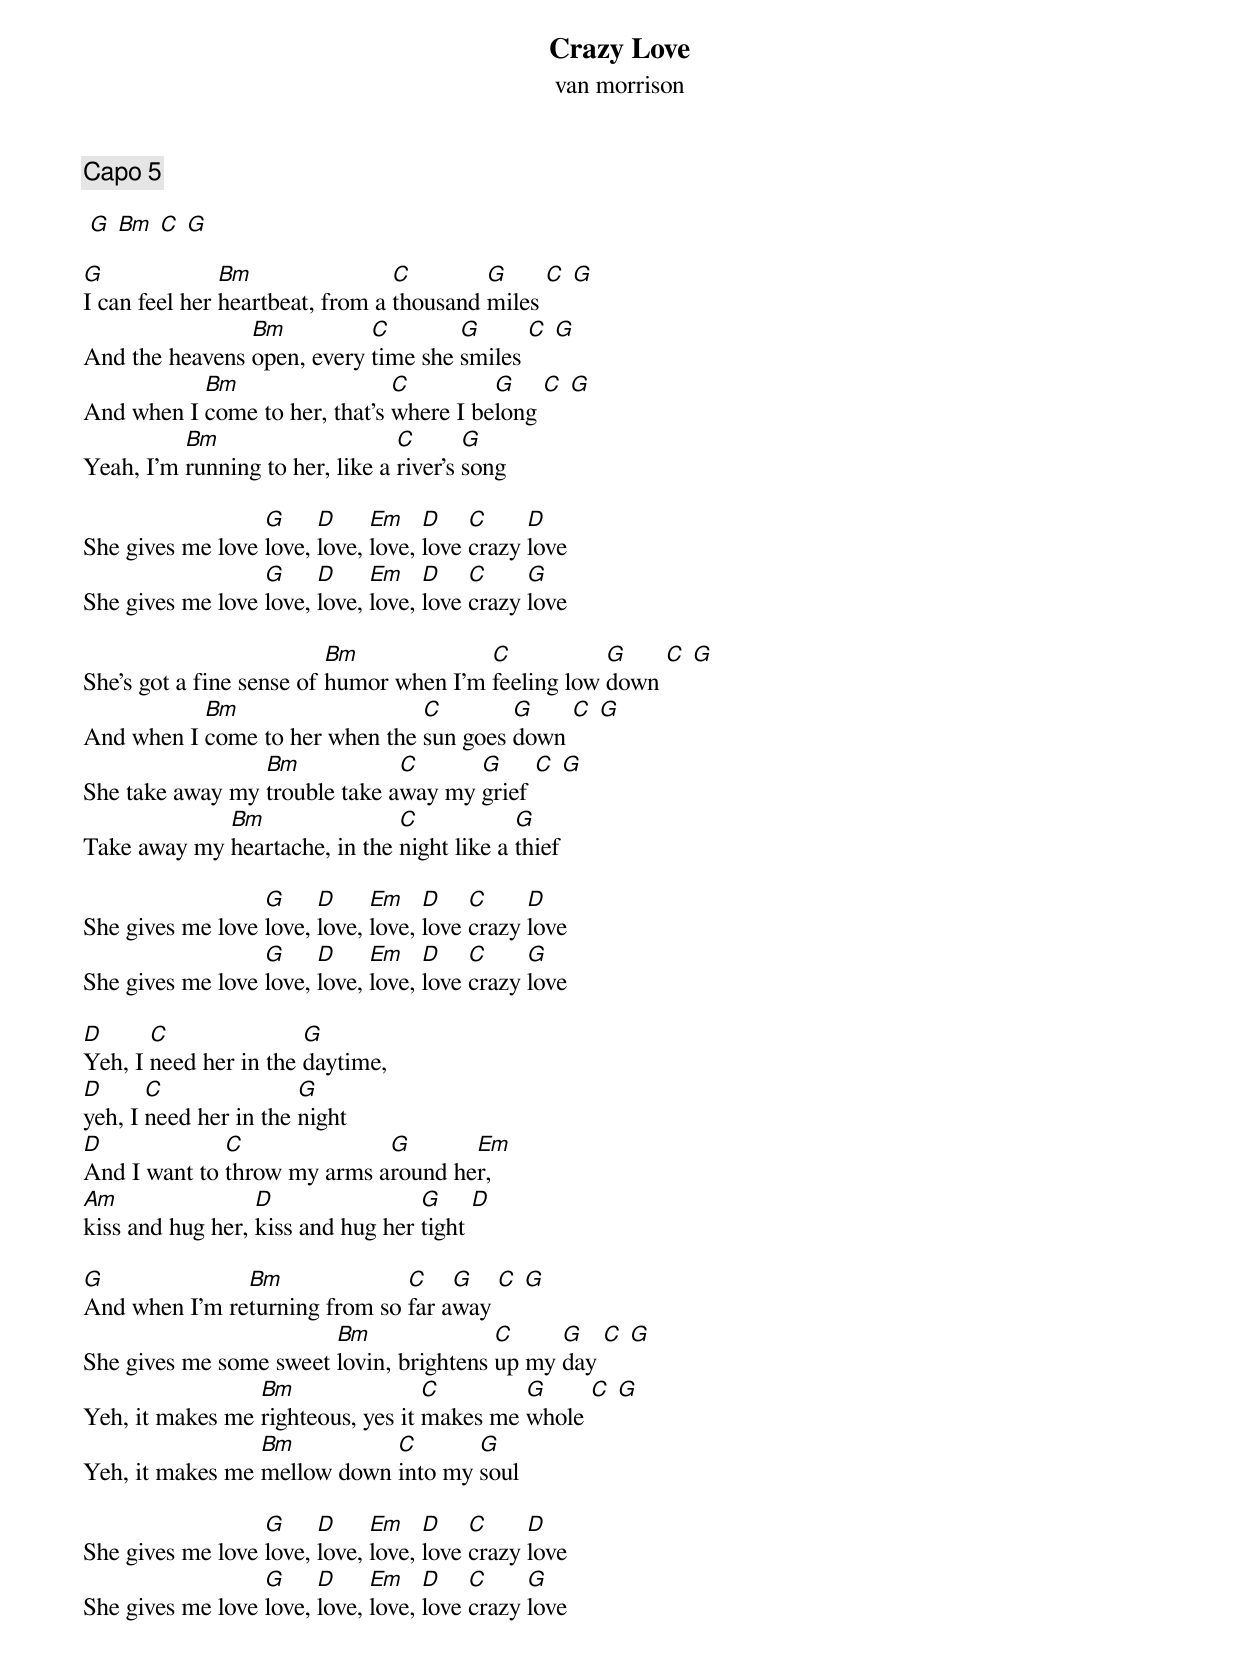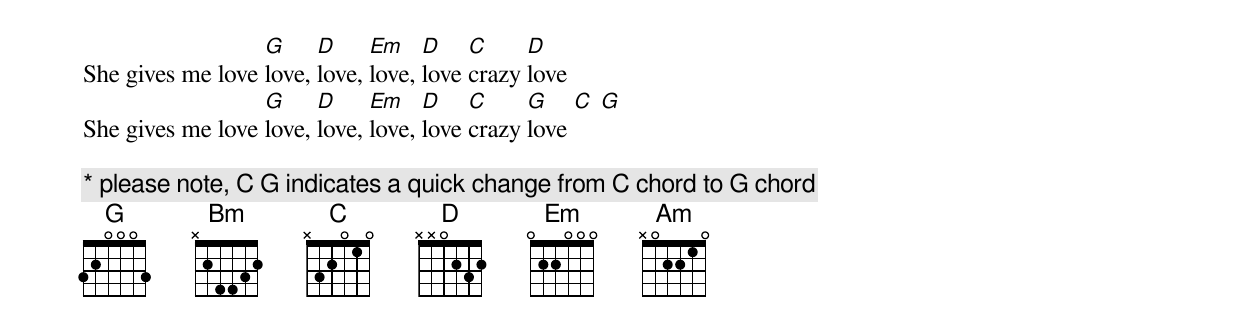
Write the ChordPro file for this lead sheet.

{title: Crazy Love}
{subtitle: van morrison}
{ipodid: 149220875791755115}

{c:Capo 5}

 [G] [Bm] [C] [G]

[G]I can feel her [Bm]heartbeat, from a [C]thousand [G]miles [C] [G]
And the heavens [Bm]open, every [C]time she [G]smiles [C] [G]
And when I [Bm]come to her, that's [C]where I be[G]long [C] [G]
Yeah, I'm [Bm]running to her, like a [C]river's [G]song

She gives me love [G]love, [D]love, [Em]love, [D]love [C]crazy [D]love
She gives me love [G]love, [D]love, [Em]love, [D]love [C]crazy [G]love

She's got a fine sense of [Bm]humor when I'm [C]feeling low [G]down [C] [G]
And when I [Bm]come to her when the [C]sun goes [G]down [C] [G]
She take away my [Bm]trouble take a[C]way my [G]grief [C] [G]
Take away my [Bm]heartache, in the [C]night like a [G]thief

She gives me love [G]love, [D]love, [Em]love, [D]love [C]crazy [D]love
She gives me love [G]love, [D]love, [Em]love, [D]love [C]crazy [G]love

[D]Yeh, I [C]need her in the [G]daytime,
[D]yeh, I [C]need her in the [G]night
[D]And I want to [C]throw my arms a[G]round he[Em]r,
[Am]kiss and hug her, [D]kiss and hug her [G]tight [D]

[G]And when I'm re[Bm]turning from so [C]far a[G]way [C] [G]
She gives me some sweet [Bm]lovin, brightens [C]up my [G]day [C] [G]
Yeh, it makes me [Bm]righteous, yes it [C]makes me [G]whole [C] [G]
Yeh, it makes me [Bm]mellow down [C]into my [G]soul

She gives me love [G]love, [D]love, [Em]love, [D]love [C]crazy [D]love
She gives me love [G]love, [D]love, [Em]love, [D]love [C]crazy [G]love

She gives me love [G]love, [D]love, [Em]love, [D]love [C]crazy [D]love
She gives me love [G]love, [D]love, [Em]love, [D]love [C]crazy [G]love [C] [G]

{c:* please note, C G indicates a quick change from C chord to G chord}
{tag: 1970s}
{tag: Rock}
